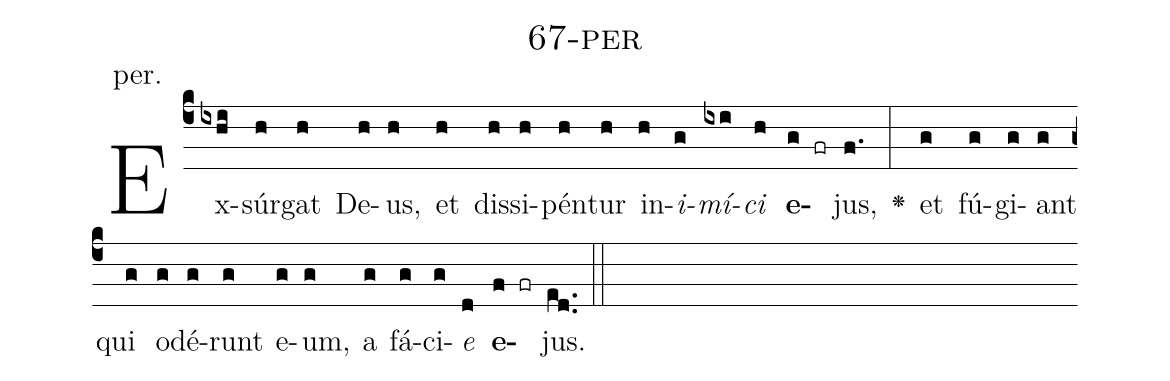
name: 67-per;
annotation: per.;
%%
(c4)Ex(ixhi)súr(h)gat(h) De(h)us,(h) et(h) dis(h)si(h)pén(h)tur(h) in(h)<i>i</i>(g)<i>mí</i>(ixi)<i>ci</i>(h) <b>e</b>(g fr)jus,(f.) <v>\greheightstar</v>(:) et(g) fú(g)gi(g)ant(g) qui(g) o(g)dé(g)runt(g) e(g)um,(g) a(g) fá(g)ci(g)<i>e</i>(d) <b>e</b>(f fr)jus.(ed..) (::)


%E(g) u(g) o(g) u(d) a(f) e.(ed..) (::)
